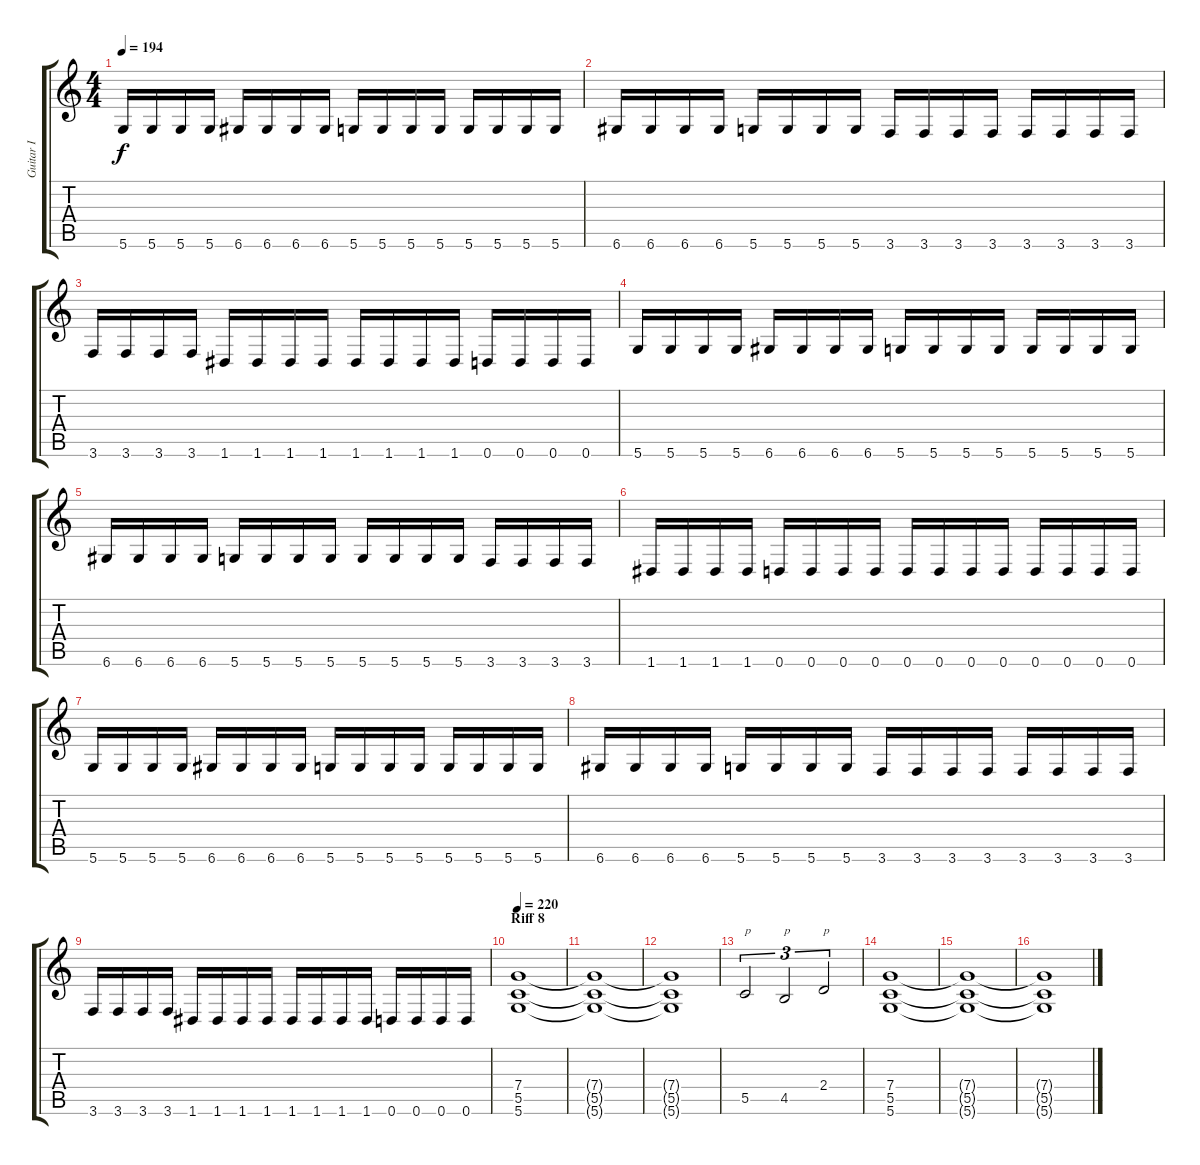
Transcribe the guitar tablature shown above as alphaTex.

\track ("Guitar I" "Guitar I") {instrument distortionguitar}
\staff {score tabs}
\tuning (D4 A3 F3 C3 G2 D2) {hide}
\ts (4 4)
\tempo 194
\clef g2
\ks c
5.6.16{dy f} 5.6.16 5.6.16 5.6.16 6.6.16 6.6.16 6.6.16 6.6.16 5.6.16 5.6.16 5.6.16 5.6.16 5.6.16 5.6.16 5.6.16 5.6.16 |
6.6.16 6.6.16 6.6.16 6.6.16 5.6.16 5.6.16 5.6.16 5.6.16 3.6.16 3.6.16 3.6.16 3.6.16 3.6.16 3.6.16 3.6.16 3.6.16 |
3.6.16 3.6.16 3.6.16 3.6.16 1.6.16 1.6.16 1.6.16 1.6.16 1.6.16 1.6.16 1.6.16 1.6.16 0.6.16 0.6.16 0.6.16 0.6.16 |
5.6.16 5.6.16 5.6.16 5.6.16 6.6.16 6.6.16 6.6.16 6.6.16 5.6.16 5.6.16 5.6.16 5.6.16 5.6.16 5.6.16 5.6.16 5.6.16 |
6.6.16 6.6.16 6.6.16 6.6.16 5.6.16 5.6.16 5.6.16 5.6.16 5.6.16 5.6.16 5.6.16 5.6.16 3.6.16 3.6.16 3.6.16 3.6.16 |
1.6.16 1.6.16 1.6.16 1.6.16 0.6.16 0.6.16 0.6.16 0.6.16 0.6.16 0.6.16 0.6.16 0.6.16 0.6.16 0.6.16 0.6.16 0.6.16 |
5.6.16 5.6.16 5.6.16 5.6.16 6.6.16 6.6.16 6.6.16 6.6.16 5.6.16 5.6.16 5.6.16 5.6.16 5.6.16 5.6.16 5.6.16 5.6.16 |
6.6.16 6.6.16 6.6.16 6.6.16 5.6.16 5.6.16 5.6.16 5.6.16 3.6.16 3.6.16 3.6.16 3.6.16 3.6.16 3.6.16 3.6.16 3.6.16 |
3.6.16 3.6.16 3.6.16 3.6.16 1.6.16 1.6.16 1.6.16 1.6.16 1.6.16 1.6.16 1.6.16 1.6.16 0.6.16 0.6.16 0.6.16 0.6.16 |
\section ("" "Riff 8")
\tempo 220
(7.4 5.5 5.6).1 |
(7.4{t} 5.5{t} 5.6{t}).1 |
(7.4{t} 5.5{t} 5.6{t}).1 |
5.5.2{tu (3 2) txt "p"} 4.5.2{tu (3 2) txt "p"} 2.4.2{tu (3 2) txt "p"} |
(7.4 5.5 5.6).1 |
(7.4{t} 5.5{t} 5.6{t}).1 |
(7.4{t} 5.5{t} 5.6{t}).1
